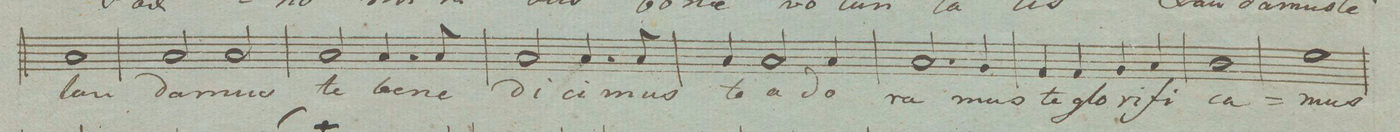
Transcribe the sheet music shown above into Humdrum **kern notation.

**kern	**text	**dynam
*I"Baſso. Tutti. i Solo odkąd piſano.	*	*
*clefF4	*	*
*k[]	*	*
*met(c)	*	*
*M4/4	*	*
1C/	lau-	.
=32	=32	=32
2C/	-da-	.
2C/	-mus	.
=33	=33	=33
2C/	te	.
4.C/	be-	.
8C/	-ne-	.
=34	=34	=34
2C/	-di-	.
4.C/	-ci-	.
8C/	-mus	.
=35	=35	=35
4C/	te	.
2C/	a-	.
4C/	-do-	.
=36	=36	=36
2.C/	-ra-	.
4BB/	-mus	.
=37	=37	=37
4AA/	te	.
4AA/	glo-	.
4BB/	-ri-	.
4C/	-fi-	.
=38	=38	=38
1D\	-ca-	.
=39	=39	=39
1G\	-mus	.
=40	=40	=40
*-	*-	*-
